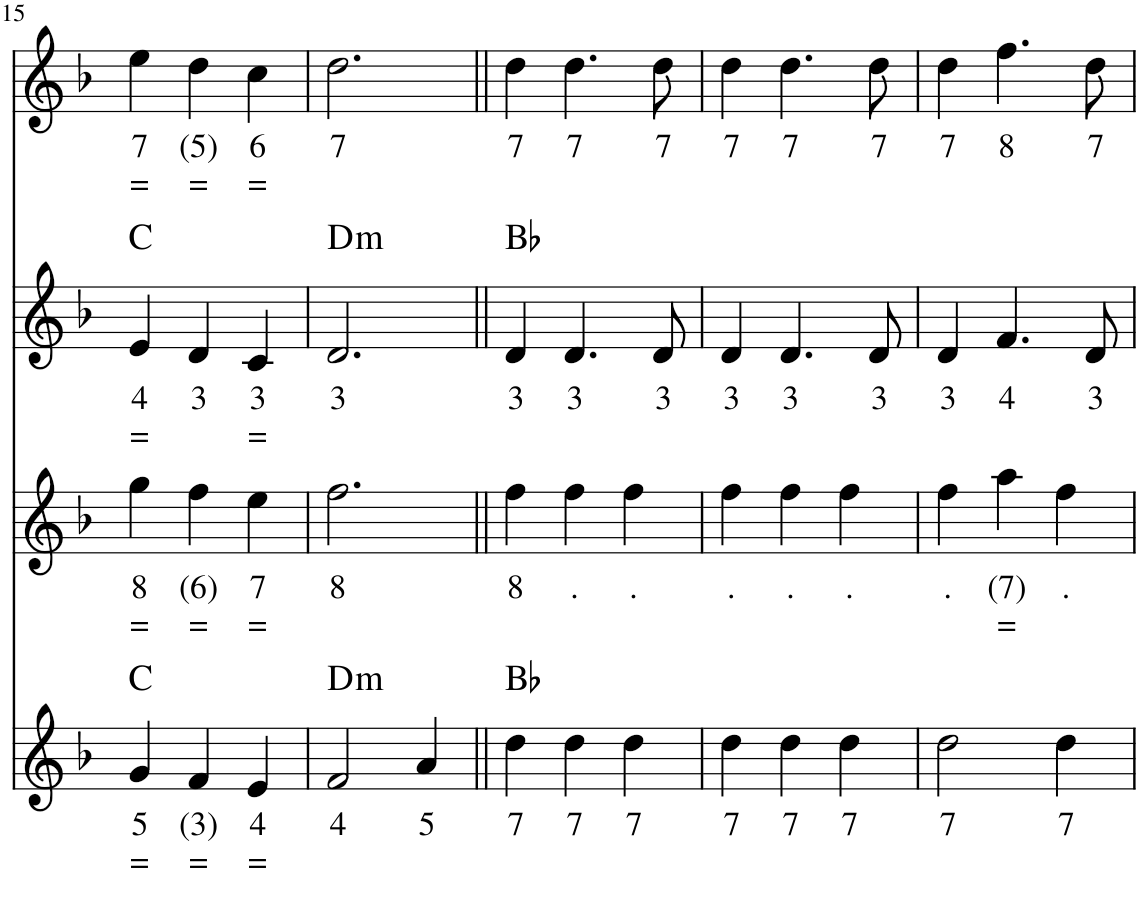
**kern	**text	**text	**kern	**text	**text	**kern	**text	**text	**harte	**kern	**text	**text
*part4	*part4	*part4	*part3	*part3	*part3	*part2	*part2	*part2	*part2	*part1	*part1	*part1
*staff4	*staff4	*staff4	*staff3	*staff3	*staff3	*staff2	*staff2	*staff2	*	*staff1	*staff1	*staff1
*I"Stem	*	*	*I"Stem	*	*	*I"Stem	*	*	*	*I"Stem	*	*
!!LO:PB:g=z
*clefG2	*	*	*clefG2	*	*	*clefG2	*	*	*	*clefG2	*	*
*k[b-]	*	*	*k[b-]	*	*	*k[b-]	*	*	*	*k[b-]	*	*
*M3/4	*	*	*M3/4	*	*	*M3/4	*	*	*	*M3/4	*	*
=15	=15	=15	=15	=15	=15	=15	=15	=15	=15	=15	=15	=15
!	!LO:LY:b	!LO:LY:b	!	!LO:LY:b	!LO:LY:b	!	!LO:LY:b	!LO:LY:b	!	!	!LO:LY:b	!LO:LY:b
4g/	5	=	4gg\	8	=	4e/	4	=	C:maj	4ee\	7	=
!	!LO:LY:b	!LO:LY:b	!	!LO:LY:b	!LO:LY:b	!	!LO:LY:b	!	!	!	!LO:LY:b	!LO:LY:b
4f/	(3)	=	4ff\	(6)	=	4d/	3	.	.	4dd\	(5)	=
!	!LO:LY:b	!LO:LY:b	!	!LO:LY:b	!LO:LY:b	!	!LO:LY:b	!LO:LY:b	!	!	!LO:LY:b	!LO:LY:b
4e/	4	=	4ee\	7	=	4c/	3	=	.	4cc\	6	=
=16	=16	=16	=16	=16	=16	=16	=16	=16	=16	=16	=16	=16
!	!LO:LY:b	!	!	!LO:LY:b	!	!	!LO:LY:b	!	!LO:H:kt=m	!	!LO:LY:b	!
2f/	4	.	2.ff\	8	.	2.d/	3	.	D:min	2.dd\	7	.
!	!LO:LY:b	!	!	!	!	!	!	!	!	!	!	!
4a/	5	.	.	.	.	.	.	.	.	.	.	.
=17||	=17||	=17||	=17||	=17||	=17||	=17||	=17||	=17||	=17||	=17||	=17||	=17||
!	!LO:LY:b	!	!	!LO:LY:b	!	!	!LO:LY:b	!	!	!	!LO:LY:b	!
4dd\	7	.	4ff\	8	.	4d/	3	.	Bb:maj	4dd\	7	.
!	!LO:LY:b	!	!	!LO:LY:b	!	!	!LO:LY:b	!	!	!	!LO:LY:b	!
4dd\	7	.	4ff\	.	.	4.d/	3	.	.	4.dd\	7	.
!	!LO:LY:b	!	!	!LO:LY:b	!	!	!	!	!	!	!	!
4dd\	7	.	4ff\	.	.	.	.	.	.	.	.	.
!	!	!	!	!	!	!	!LO:LY:b	!	!	!	!LO:LY:b	!
.	.	.	.	.	.	8d/	3	.	.	8dd\	7	.
=18	=18	=18	=18	=18	=18	=18	=18	=18	=18	=18	=18	=18
!	!LO:LY:b	!	!	!LO:LY:b	!	!	!LO:LY:b	!	!	!	!LO:LY:b	!
4dd\	7	.	4ff\	.	.	4d/	3	.	.	4dd\	7	.
!	!LO:LY:b	!	!	!LO:LY:b	!	!	!LO:LY:b	!	!	!	!LO:LY:b	!
4dd\	7	.	4ff\	.	.	4.d/	3	.	.	4.dd\	7	.
!	!LO:LY:b	!	!	!LO:LY:b	!	!	!	!	!	!	!	!
4dd\	7	.	4ff\	.	.	.	.	.	.	.	.	.
!	!	!	!	!	!	!	!LO:LY:b	!	!	!	!LO:LY:b	!
.	.	.	.	.	.	8d/	3	.	.	8dd\	7	.
=19	=19	=19	=19	=19	=19	=19	=19	=19	=19	=19	=19	=19
!	!LO:LY:b	!	!	!LO:LY:b	!	!	!LO:LY:b	!	!	!	!LO:LY:b	!
2dd\	7	.	4ff\	.	.	4d/	3	.	.	4dd\	7	.
!	!	!	!	!LO:LY:b	!LO:LY:b	!	!LO:LY:b	!	!	!	!LO:LY:b	!
.	.	.	4aa\	(7)	=	4.f/	4	.	.	4.ff\	8	.
!	!LO:LY:b	!	!	!LO:LY:b	!	!	!	!	!	!	!	!
4dd\	7	.	4ff\	.	.	.	.	.	.	.	.	.
!	!	!	!	!	!	!	!LO:LY:b	!	!	!	!LO:LY:b	!
.	.	.	.	.	.	8d/	3	.	.	8dd\	7	.
=	=	=	=	=	=	=	=	=	=	=	=	=
*-	*-	*-	*-	*-	*-	*-	*-	*-	*-	*-	*-	*-
